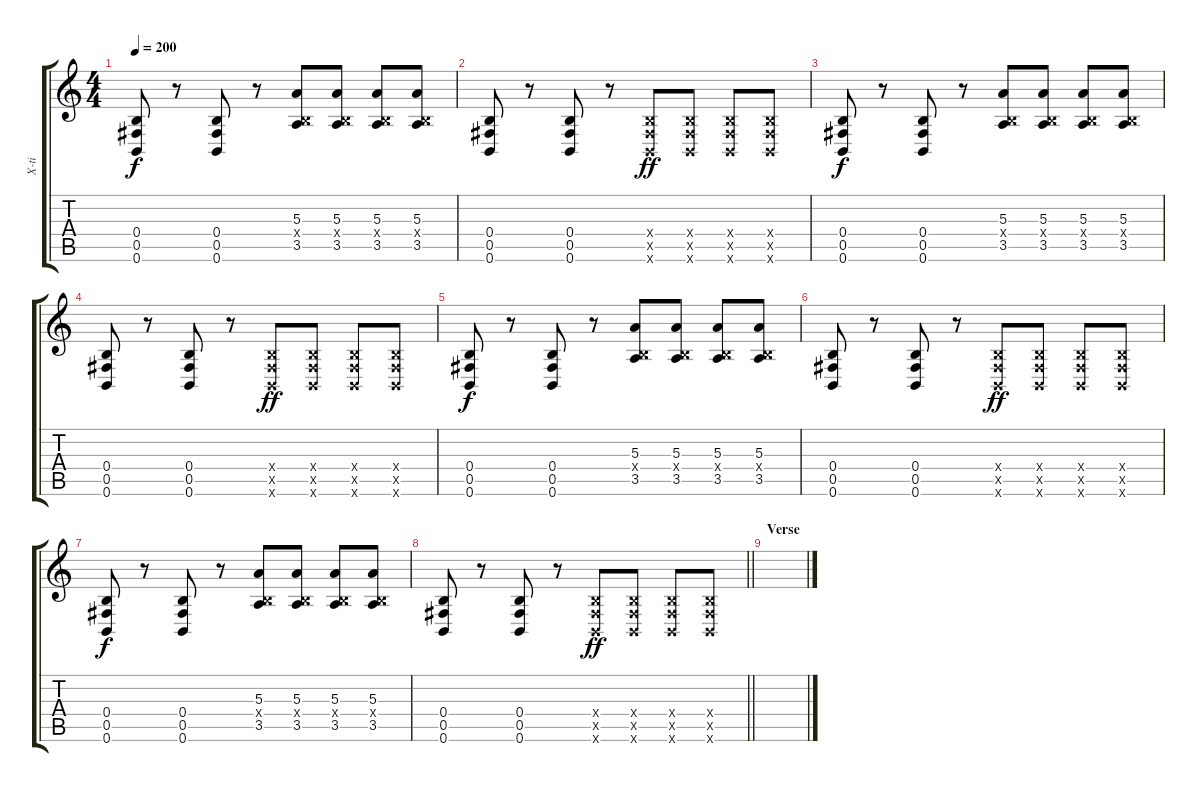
\track ("X-ti" "X-ti") {instrument distortionguitar}
\staff {score tabs}
\tuning (Db4 Ab3 E3 B2 Gb2 B1) {hide}
\ts (4 4)
\tempo 200
\clef g2
\ks c
(0.4 0.5 0.6).8{dy f} r.8 (0.4 0.5 0.6).8 r.8 (5.3 0.4{x} 3.5).8 (5.3 0.4{x} 3.5).8 (5.3 0.4{x} 3.5).8 (5.3 0.4{x} 3.5).8 |
(0.4 0.5 0.6).8 r.8 (0.4 0.5 0.6).8 r.8 (0.4{x} 0.5{x} 0.6{x}).8{dy ff} (0.4{x} 0.5{x} 0.6{x}).8 (0.4{x} 0.5{x} 0.6{x}).8 (0.4{x} 0.5{x} 0.6{x}).8 |
(0.4 0.5 0.6).8{dy f} r.8 (0.4 0.5 0.6).8 r.8 (5.3 0.4{x} 3.5).8 (5.3 0.4{x} 3.5).8 (5.3 0.4{x} 3.5).8 (5.3 0.4{x} 3.5).8 |
(0.4 0.5 0.6).8 r.8 (0.4 0.5 0.6).8 r.8 (0.4{x} 0.5{x} 0.6{x}).8{dy ff} (0.4{x} 0.5{x} 0.6{x}).8 (0.4{x} 0.5{x} 0.6{x}).8 (0.4{x} 0.5{x} 0.6{x}).8 |
(0.4 0.5 0.6).8{dy f} r.8 (0.4 0.5 0.6).8 r.8 (5.3 0.4{x} 3.5).8 (5.3 0.4{x} 3.5).8 (5.3 0.4{x} 3.5).8 (5.3 0.4{x} 3.5).8 |
(0.4 0.5 0.6).8 r.8 (0.4 0.5 0.6).8 r.8 (0.4{x} 0.5{x} 0.6{x}).8{dy ff} (0.4{x} 0.5{x} 0.6{x}).8 (0.4{x} 0.5{x} 0.6{x}).8 (0.4{x} 0.5{x} 0.6{x}).8 |
(0.4 0.5 0.6).8{dy f} r.8 (0.4 0.5 0.6).8 r.8 (5.3 0.4{x} 3.5).8 (5.3 0.4{x} 3.5).8 (5.3 0.4{x} 3.5).8 (5.3 0.4{x} 3.5).8 |
\barLineRight lightlight
(0.4 0.5 0.6).8 r.8 (0.4 0.5 0.6).8 r.8 (0.4{x} 0.5{x} 0.6{x}).8{dy ff} (0.4{x} 0.5{x} 0.6{x}).8 (0.4{x} 0.5{x} 0.6{x}).8 (0.4{x} 0.5{x} 0.6{x}).8 |
\section ("" "Verse")
